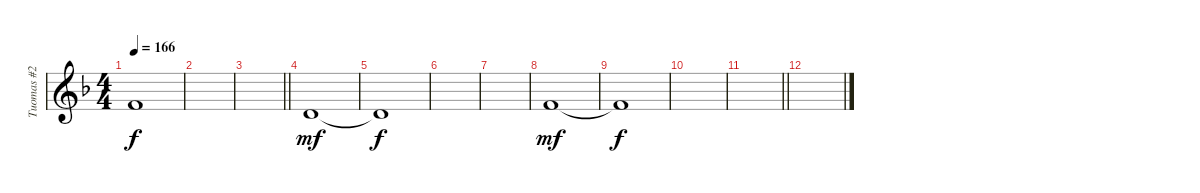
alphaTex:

\track ("Tuomas #2" "Tuomas #2") {instrument tremolostrings}
\staff {score}
\tuning (E4 B3 G3 D3 A2 E2 B1) {hide}
\ts (4 4)
\tempo 166
\clef g2
\ks f
15.4{t}.1{dy f} |
|
\barLineRight lightlight
|
\section ("" "")
12.4.1{dy mf} |
12.4{t}.1{dy f} |
|
|
15.4.1{dy mf} |
15.4{t}.1{dy f} |
|
\barLineRight lightlight
|
\section ("" "")
